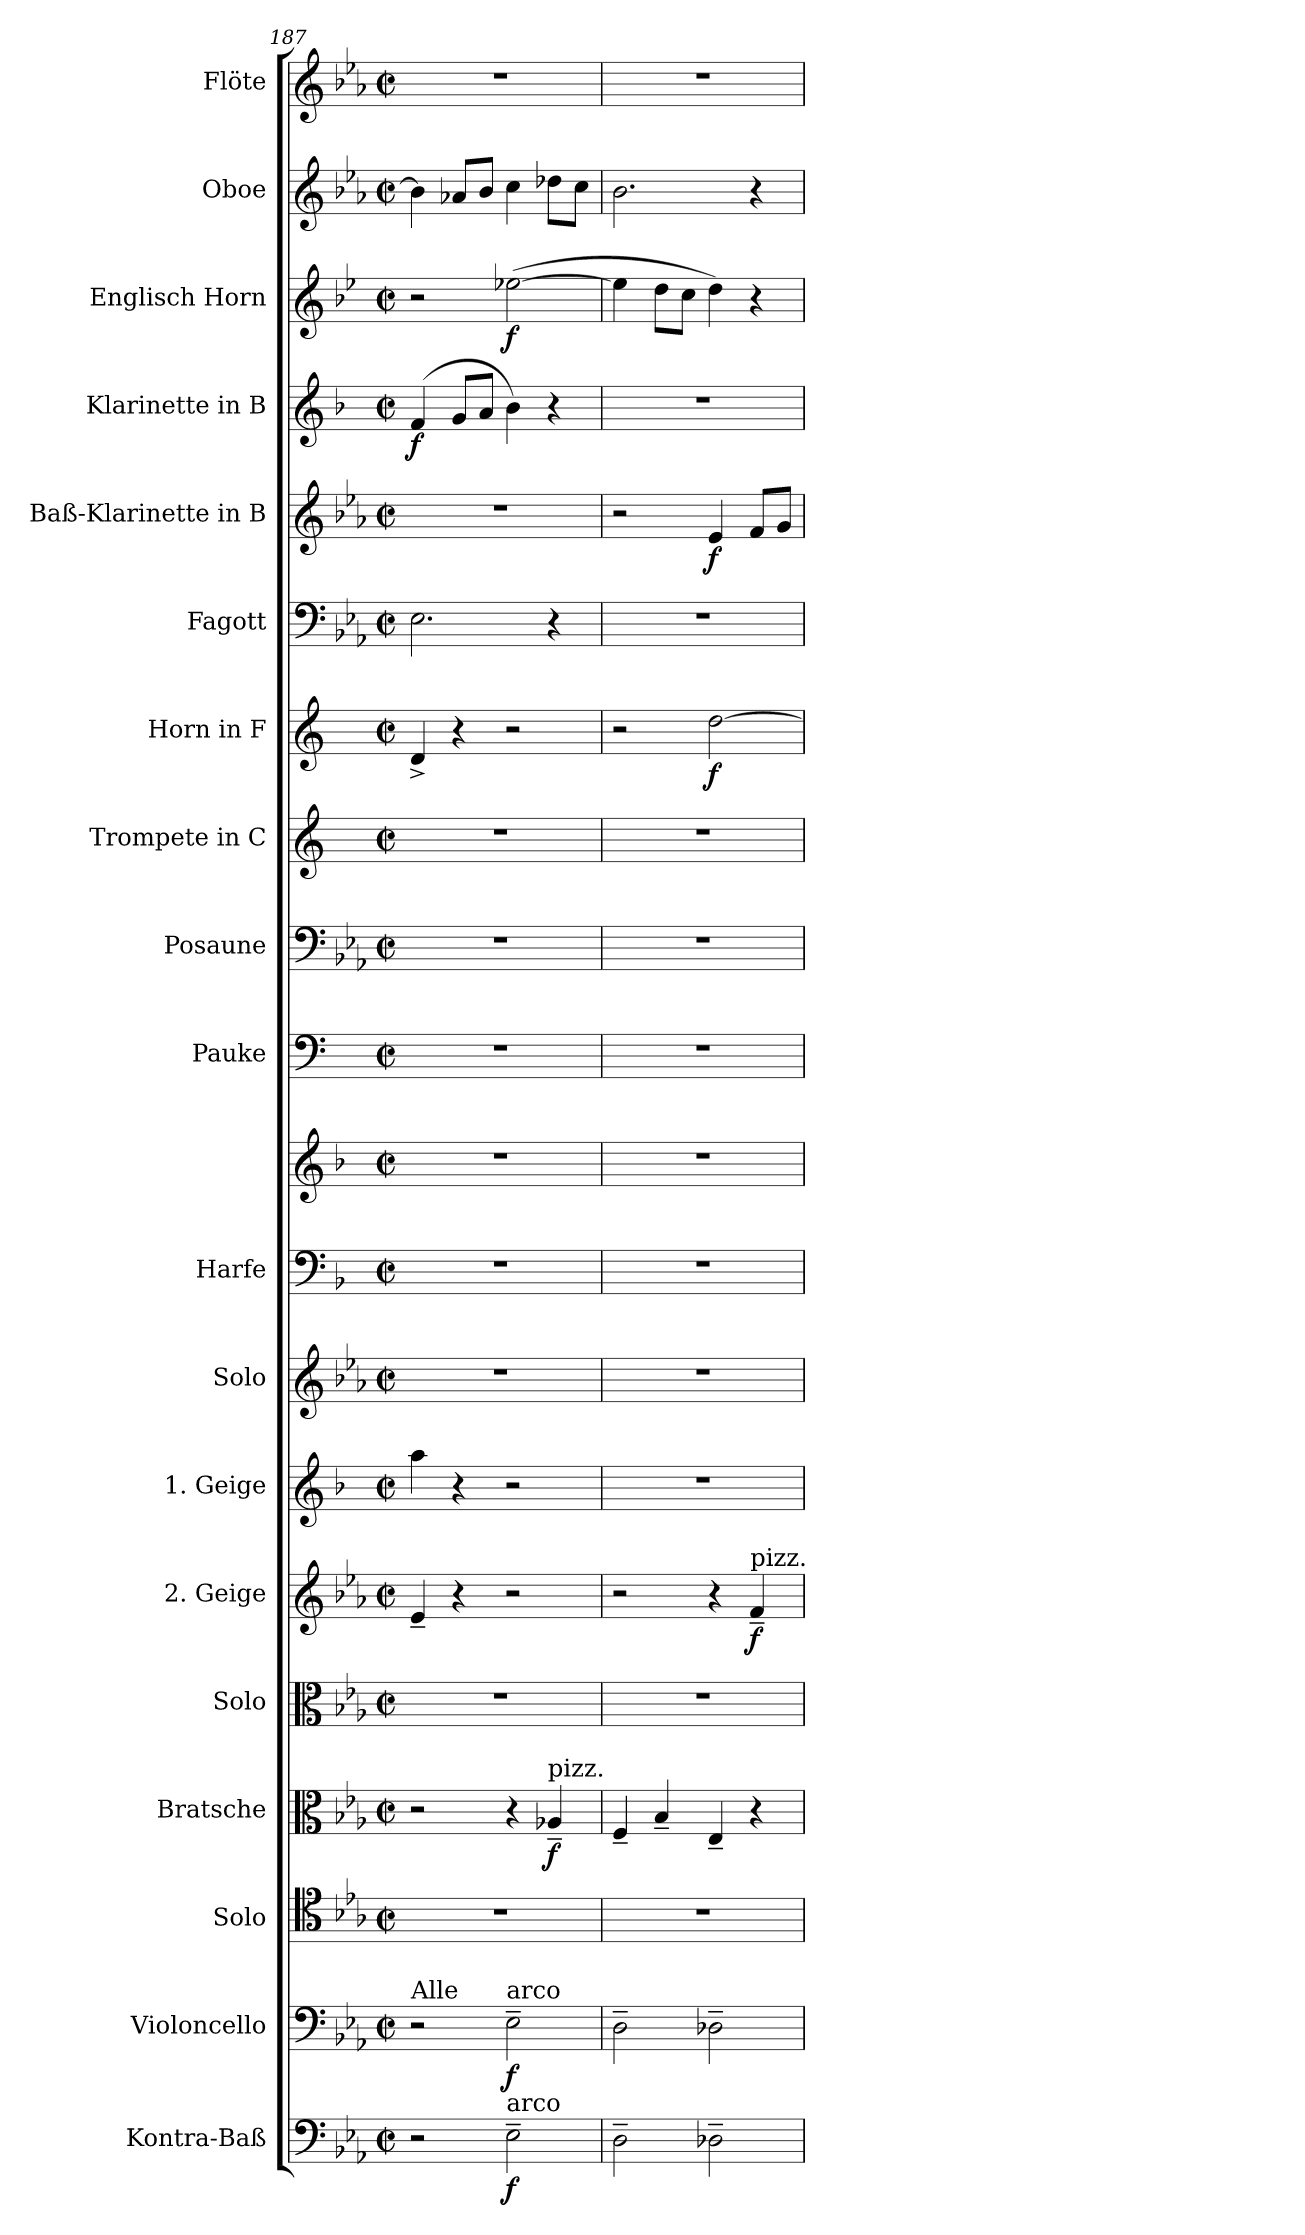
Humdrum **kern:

**kern	**dynam	**kern	**dynam	**kern	**kern	**dynam	**kern	**kern	**dynam	**kern	**kern	**kern	**kern	**kern	**kern	**kern	**kern	**dynam	**kern	**kern	**dynam	**kern	**dynam	**kern	**dynam	**kern	**kern
*part19	*part19	*part18	*part18	*part17	*part16	*part16	*part15	*part14	*part14	*part13	*part12	*part11	*part11	*part10	*part9	*part8	*part7	*part7	*part6	*part5	*part5	*part4	*part4	*part3	*part3	*part2	*part1
*staff20	*staff20	*staff19	*staff19	*staff18	*staff17	*staff17	*staff16	*staff15	*staff15	*staff14	*staff13	*staff12	*staff11	*staff10	*staff9	*staff8	*staff7	*staff7	*staff6	*staff5	*staff5	*staff4	*staff4	*staff3	*staff3	*staff2	*staff1
*I"Kontra-Baß	*	*I"Violoncello	*	*I"Solo	*I"Bratsche	*	*I"Solo	*I"2. Geige	*	*I"1. Geige	*I"Solo	*I"Harfe	*	*I"Pauke	*I"Posaune	*I"Trompete in C	*I"Horn in F	*	*I"Fagott	*I"Baß-Klarinette in B	*	*I"Klarinette in B	*	*I"Englisch Horn	*	*I"Oboe	*I"Flöte
*	*	*I'Vlc.	*	*I'Solo	*I'Br.	*	*I'Solo	*I'2. Gg	*	*I'1. Gg.	*I'Solo	*I'Hrf.	*	*I'Pk.	*I'Pos.	*I'Trp.	*I'Hr. F	*	*I'Fg.	*	*	*I'Kl. B	*	*I'E. H.	*	*I'Ob.	*I'Fl.
*clefF4	*	*clefF4	*	*clefC4	*clefC3	*	*clefC3	*clefG2	*	*clefG2	*clefG2	*clefF4	*clefG2	*clefF4	*clefF4	*clefG2	*clefG2	*	*clefF4	*clefG2	*	*clefG2	*	*clefG2	*	*clefG2	*clefG2
*ITrd7c12	*	*	*	*	*	*	*	*	*	*ITrd1c2	*	*ITrd1c2	*ITrd1c2	*	*	*	*ITrd4c7	*	*	*ITrd8c14	*	*ITrd1c2	*	*ITrd4c7	*	*	*
*k[b-e-a-]	*	*k[b-e-a-]	*	*k[b-e-a-]	*k[b-e-a-]	*	*k[b-e-a-]	*k[b-e-a-]	*	*k[b-e-a-]	*k[b-e-a-]	*k[b-e-a-]	*k[b-e-a-]	*k[]	*k[b-e-a-]	*k[]	*k[b-]	*	*k[b-e-a-]	*k[b-e-a-]	*	*k[b-e-a-]	*	*k[b-e-a-]	*	*k[b-e-a-]	*k[b-e-a-]
*M2/2	*	*M2/2	*	*M2/2	*M2/2	*	*M2/2	*M2/2	*	*M2/2	*M2/2	*M2/2	*M2/2	*M2/2	*M2/2	*M2/2	*M2/2	*	*M2/2	*M2/2	*	*M2/2	*	*M2/2	*	*M2/2	*M2/2
*met(c|)	*	*met(c|)	*	*met(c|)	*met(c|)	*	*met(c|)	*met(c|)	*	*met(c|)	*met(c|)	*met(c|)	*met(c|)	*met(c|)	*met(c|)	*met(c|)	*met(c|)	*	*met(c|)	*met(c|)	*	*met(c|)	*	*met(c|)	*	*met(c|)	*met(c|)
=187	=187	=187	=187	=187	=187	=187	=187	=187	=187	=187	=187	=187	=187	=187	=187	=187	=187	=187	=187	=187	=187	=187	=187	=187	=187	=187	=187
!	!	!LO:TX:a:t=Alle	!	!	!	!	!	!	!	!	!	!	!	!	!	!	!	!	!	!	!	!	!	!	!	!	!
!	!	!	!	!	!	!	!	!	!	!	!	!	!	!	!	!	!	!	!	!	!	!	!LO:DY:b	!	!	!	!
2r	.	2r	.	1r	2r	.	1r	4e-~/	.	4gg\	1r	1r	1r	1r	1r	1r	4G^/	.	2.E-\	1r	.	(>4e-/	f	2r	.	4b-\]	1r
.	.	.	.	.	.	.	.	4r	.	4r	.	.	.	.	.	.	4r	.	.	.	.	8f/L	.	.	.	8a-X/L	.
.	.	.	.	.	.	.	.	.	.	.	.	.	.	.	.	.	.	.	.	.	.	8g/J	.	.	.	8b-/J	.
!	!	!LO:TX:a:t=arco	!	!	!	!	!	!	!	!	!	!	!	!	!	!	!	!	!	!	!	!	!	!	!	!	!
!LO:TX:a:t=arco	!	!	!	!	!	!	!	!	!	!	!	!	!	!	!	!	!	!	!	!	!	!	!	!	!	!	!
!	!LO:DY:b	!	!LO:DY:b	!	!	!	!	!	!	!	!	!	!	!	!	!	!	!	!	!	!	!	!	!	!LO:DY:b	!	!
2EE-~\	f	2E-~\	f	.	4r	.	.	2r	.	2r	.	.	.	.	.	.	2r	.	.	.	.	4a-\)	.	(>[2a-X\	f	4cc\	.
!	!	!	!	!	!LO:TX:a:t=pizz.	!	!	!	!	!	!	!	!	!	!	!	!	!	!	!	!	!	!	!	!	!	!
!	!	!	!	!	!	!LO:DY:b	!	!	!	!	!	!	!	!	!	!	!	!	!	!	!	!	!	!	!	!	!
.	.	.	.	.	4A-X~/	f	.	.	.	.	.	.	.	.	.	.	.	.	4r	.	.	4r	.	.	.	8dd-X\L	.
.	.	.	.	.	.	.	.	.	.	.	.	.	.	.	.	.	.	.	.	.	.	.	.	.	.	8cc\J	.
=188	=188	=188	=188	=188	=188	=188	=188	=188	=188	=188	=188	=188	=188	=188	=188	=188	=188	=188	=188	=188	=188	=188	=188	=188	=188	=188	=188
2DD~\	.	2D~\	.	1r	4F~/	.	1r	2r	.	1r	1r	1r	1r	1r	1r	1r	2r	.	1r	2r	.	1r	.	4a-\]	.	2.b-\	1r
.	.	.	.	.	4B-~/	.	.	.	.	.	.	.	.	.	.	.	.	.	.	.	.	.	.	8g\L	.	.	.
.	.	.	.	.	.	.	.	.	.	.	.	.	.	.	.	.	.	.	.	.	.	.	.	8f\J	.	.	.
!	!	!	!	!	!	!	!	!	!	!	!	!	!	!	!	!	!	!LO:DY:b	!	!	!LO:DY:b	!	!	!	!	!	!
2DD-X~\	.	2D-X~\	.	.	4E-~/	.	.	4r	.	.	.	.	.	.	.	.	[2g\	f	.	4E-/	f	.	.	4g\)	.	.	.
!	!	!	!	!	!	!	!	!LO:TX:a:t=pizz.	!	!	!	!	!	!	!	!	!	!	!	!	!	!	!	!	!	!	!
!	!	!	!	!	!	!	!	!	!LO:DY:b	!	!	!	!	!	!	!	!	!	!	!	!	!	!	!	!	!	!
.	.	.	.	.	4r	.	.	4f~/	f	.	.	.	.	.	.	.	.	.	.	8F/L	.	.	.	4r	.	4r	.
.	.	.	.	.	.	.	.	.	.	.	.	.	.	.	.	.	.	.	.	8G/J	.	.	.	.	.	.	.
=	=	=	=	=	=	=	=	=	=	=	=	=	=	=	=	=	=	=	=	=	=	=	=	=	=	=	=
*-	*-	*-	*-	*-	*-	*-	*-	*-	*-	*-	*-	*-	*-	*-	*-	*-	*-	*-	*-	*-	*-	*-	*-	*-	*-	*-	*-
